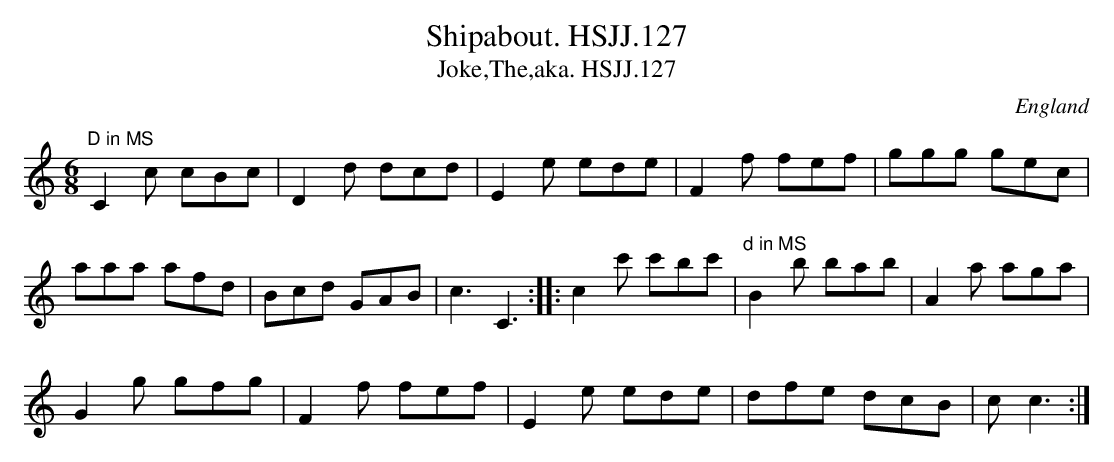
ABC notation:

X:1
T:Shipabout. HSJJ.127
T:Joke,The,aka. HSJJ.127
M:6/8
L:1/8
O:England
K:C
"D in MS"C2c cBc|D2d dcd|E2e ede|F2f fef|ggg gec|!aaa afd|Bcd GAB|c3C3:|
|:c2c' c'bc'|"d in MS"B2b bab|A2a aga|!G2g gfg|F2f fef|E2e ede|dfe dcB|c
3c3:|]
